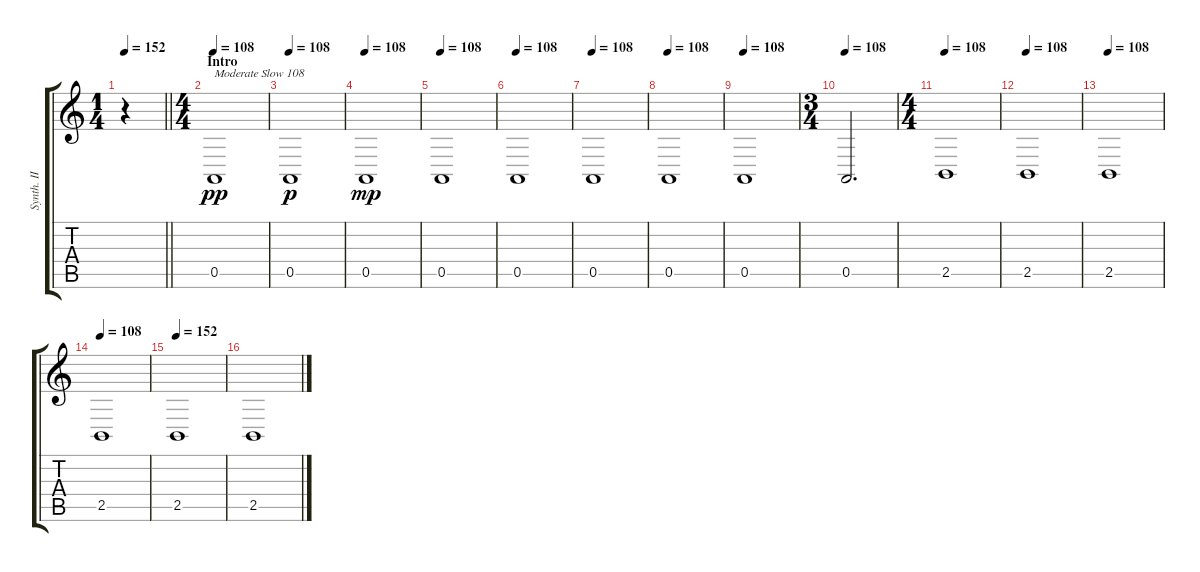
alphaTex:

\track ("Synth. II" "Synth. II") {instrument tremolostrings}
\staff {score tabs}
\tuning (E4 B3 G3 D3 A2 E2) {hide}
\ts (1 4)
\tempo 152
\clef g2
\barLineRight lightlight
\ks c
r.4{dy pp instrument tremolostrings} |
\ts (4 4)
\section ("" "Intro")
\tempo 108
0.5.1{txt "Moderate Slow 108"} |
\tempo 108
0.5.1{dy p} |
\tempo 108
0.5.1{dy mp} |
\tempo 108
0.5.1 |
\tempo 108
0.5.1 |
\tempo 108
0.5.1 |
\tempo 108
0.5.1 |
\tempo 108
0.5.1 |
\ts (3 4)
\tempo 108
0.5.2{d} |
\ts (4 4)
\tempo 108
2.5.1 |
\tempo 108
2.5.1 |
\tempo 108
2.5.1 |
\tempo 108
2.5.1 |
\tempo 152
2.5.1 |
2.5.1
